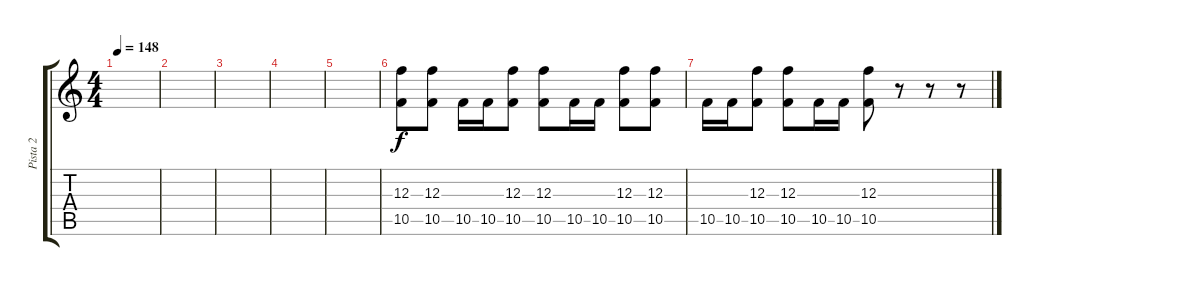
\track ("Pista 2" "Pista 2") {instrument distortionguitar}
\staff {score tabs}
\tuning (D4 A3 F3 C3 G2 C2) {hide}
\ts (4 4)
\tempo 148
\clef g2
\ks c
|
|
|
|
|
(12.3 10.5).8 (12.3 10.5).8 10.5.16 10.5.16 (12.3 10.5).8 (12.3 10.5).8 10.5.16 10.5.16 (12.3 10.5).8 (12.3 10.5).8 |
10.5.16 10.5.16 (12.3 10.5).8 (12.3 10.5).8 10.5.16 10.5.16 (12.3 10.5).8 r.8 r.8 r.8
